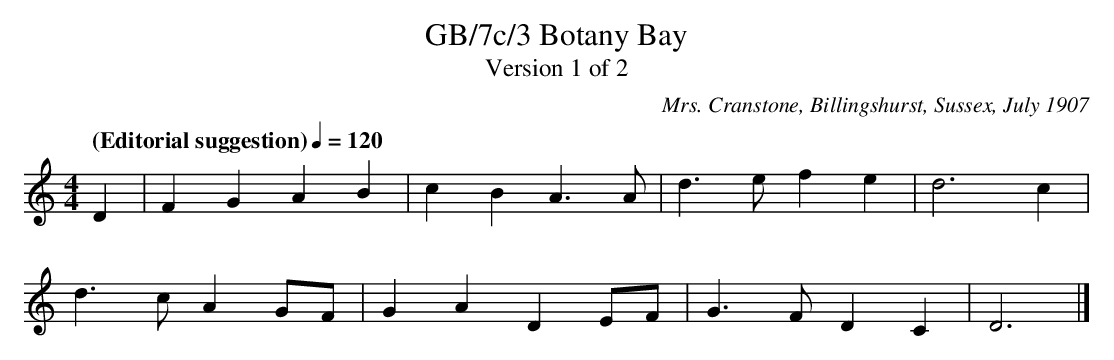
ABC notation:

X:1
T:GB/7c/3 Botany Bay
T:Version 1 of 2
C:Mrs. Cranstone, Billingshurst, Sussex, July 1907
L:1/4
M:4/4
Q:"(Editorial suggestion)" 1/4=120
K:Ddor
D | F G A B | c B A3/2 A/ | d3/2 e/ f e | d3 c |
d3/2 c/ A G/F/ | G A D E/F/ | G3/2 F/ D C | D3 |]
